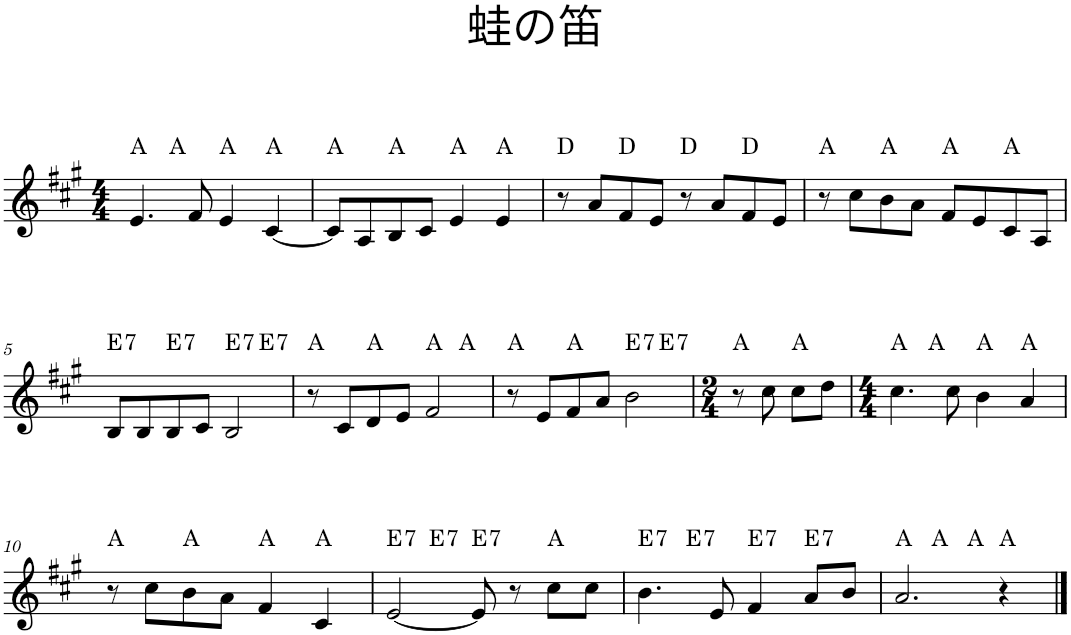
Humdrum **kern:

**kern	**harte
*part1	*part1
*staff1	*
*I"Piano	*
*I'Pno.	*
*clefG2	*
*k[f#c#g#]	*
*M4/4	*
=1	=1
*^	*
4.e/	4ryy	A:maj
.	2.ryy	A:maj
8f#/	.	.
4e/	.	A:maj
[<4c#/	.	A:maj
*v	*v	*
=2	=2
8c#/L]	A:maj
8A/	.
8B/	A:maj
8c#/J	.
4e/	A:maj
4e/	A:maj
=3	=3
8r	D:maj
8a/L	.
8f#/	D:maj
8e/J	.
8r	D:maj
8a/L	.
8f#/	D:maj
8e/J	.
=4	=4
8r	A:maj
8cc#\L	.
8b\	A:maj
8a\J	.
8f#/L	A:maj
8e/	.
8c#/	A:maj
8A/J	.
!!LO:LB:g=z
=5	=5
!	!LO:H:kt=7
*^	*
8B/L	2.ryy	E:7
8B/	.	.
!	!	!LO:H:kt=7
8B/	.	E:7
8c#/J	.	.
!	!	!LO:H:kt=7
2B/	.	E:7
!	!	!LO:H:kt=7
.	4ryy	E:7
=6	=6	=6
8r	2.ryy	A:maj
8c#/L	.	.
8d/	.	A:maj
8e/J	.	.
2f#/	.	A:maj
.	4ryy	A:maj
=7	=7	=7
8r	2.ryy	A:maj
8e/L	.	.
8f#/	.	A:maj
8a/J	.	.
!	!	!LO:H:kt=7
2b\	.	E:7
!	!	!LO:H:kt=7
.	4ryy	E:7
*v	*v	*
=8	=8
*M2/4	*
8r	A:maj
8cc#\	.
8cc#\L	A:maj
8dd\J	.
=9	=9
*M4/4	*
*^	*
4.cc#\	4ryy	A:maj
.	2.ryy	A:maj
8cc#\	.	.
4b\	.	A:maj
4a/	.	A:maj
*v	*v	*
!!LO:LB:g=z
=10	=10
8r	A:maj
8cc#\L	.
8b\	A:maj
8a\J	.
4f#/	A:maj
4c#/	A:maj
=11	=11
!	!LO:H:kt=7
*^	*
[<2e/	4ryy	E:7
!	!	!LO:H:kt=7
.	2.ryy	E:7
!	!	!LO:H:kt=7
8e/]	.	E:7
8r	.	.
8cc#\L	.	A:maj
8cc#\J	.	.
=12	=12	=12
!	!	!LO:H:kt=7
4.b\	4ryy	E:7
!	!	!LO:H:kt=7
.	2.ryy	E:7
8e/	.	.
!	!	!LO:H:kt=7
4f#/	.	E:7
!	!	!LO:H:kt=7
8a/L	.	E:7
8b/J	.	.
=13	=13	=13
*	*^	*
2.a/	4ryy	2ryy	A:maj
.	2.ryy	.	A:maj
.	.	2ryy	A:maj
4r	.	.	A:maj
*v	*v	*v	*
==	==
*-	*-
